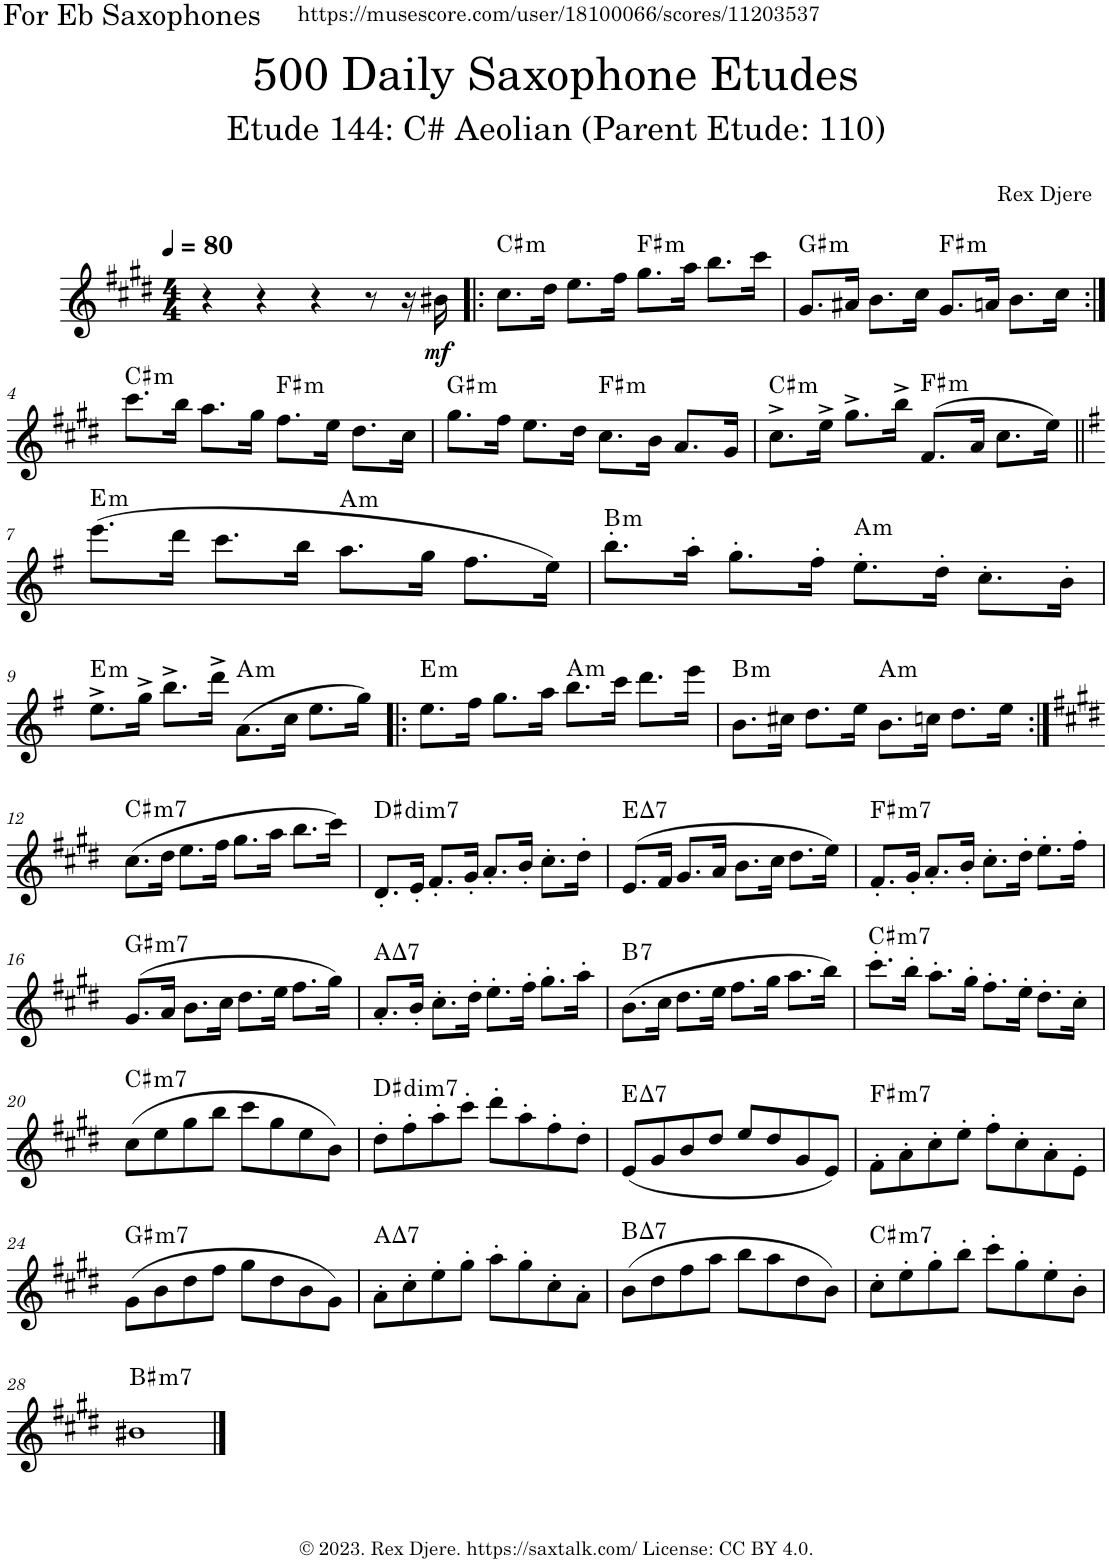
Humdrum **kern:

**kern	**dynam	**harte
*part1	*part1	*part1
*staff1	*staff1	*
*I"Alto Saxophone	*	*
*I'A. Sax.	*	*
*clefG2	*	*
*Trd5c9	*	*
*k[f#c#g#d#]	*	*
*M4/4	*	*
*MM80	*	*
=1	=1	=1
4r	.	.
4r	.	.
4r	.	.
8r	.	.
16r	.	.
!	!LO:DY:b	!
16b#X\	mf	.
=2!|:	=2!|:	=2!|:
!	!	!LO:H:kt=m
8.cc#\L	.	C#:min
16dd#\Jk	.	.
8.ee\L	.	.
16ff#\Jk	.	.
!	!	!LO:H:kt=m
8.gg#\L	.	F#:min
16aa\Jk	.	.
8.bb\L	.	.
16ccc#\Jk	.	.
=3	=3	=3
!	!	!LO:H:kt=m
8.g#/L	.	G#:min
16a#X/Jk	.	.
8.b\L	.	.
16cc#\Jk	.	.
!	!	!LO:H:kt=m
8.g#/L	.	F#:min
16an/Jk	.	.
8.b\L	.	.
16cc#\Jk	.	.
!!LO:LB:g=z
=4:|!	=4:|!	=4:|!
!	!	!LO:H:kt=m
8.ccc#\L	.	C#:min
16bb\Jk	.	.
8.aa\L	.	.
16gg#\Jk	.	.
!	!	!LO:H:kt=m
8.ff#\L	.	F#:min
16ee\Jk	.	.
8.dd#\L	.	.
16cc#\Jk	.	.
=5	=5	=5
!	!	!LO:H:kt=m
8.gg#\L	.	G#:min
16ff#\Jk	.	.
8.ee\L	.	.
16dd#\Jk	.	.
!	!	!LO:H:kt=m
8.cc#\L	.	F#:min
16b\Jk	.	.
8.a/L	.	.
16g#/Jk	.	.
=6	=6	=6
!	!	!LO:H:kt=m
8.cc#^\L	.	C#:min
16ee^\Jk	.	.
8.gg#^\L	.	.
16bb^\Jk	.	.
!	!	!LO:H:kt=m
(8.f#/L	.	F#:min
16a/Jk	.	.
8.cc#\L	.	.
16ee\Jk)	.	.
!!LO:LB:g=z
=7||	=7||	=7||
*k[f#]	*	*
!	!	!LO:H:kt=m
(8.eee\L	.	E:min
16ddd\Jk	.	.
8.ccc\L	.	.
16bb\Jk	.	.
!	!	!LO:H:kt=m
8.aa\L	.	A:min
16gg\Jk	.	.
8.ff#\L	.	.
16ee\Jk)	.	.
=8	=8	=8
!	!	!LO:H:kt=m
8.bb'\L	.	B:min
16aa'\Jk	.	.
8.gg'\L	.	.
16ff#'\Jk	.	.
!	!	!LO:H:kt=m
8.ee'\L	.	A:min
16dd'\Jk	.	.
8.cc'\L	.	.
16b'\Jk	.	.
!!LO:LB:g=z
=9	=9	=9
!	!	!LO:H:kt=m
8.ee^\L	.	E:min
16gg^\Jk	.	.
8.bb^\L	.	.
16ddd^\Jk	.	.
!	!	!LO:H:kt=m
(8.a\L	.	A:min
16cc\Jk	.	.
8.ee\L	.	.
16gg\Jk)	.	.
=10!|:	=10!|:	=10!|:
!	!	!LO:H:kt=m
8.ee\L	.	E:min
16ff#\Jk	.	.
8.gg\L	.	.
16aa\Jk	.	.
!	!	!LO:H:kt=m
8.bb\L	.	A:min
16ccc\Jk	.	.
8.ddd\L	.	.
16eee\Jk	.	.
=11	=11	=11
!	!	!LO:H:kt=m
8.b\L	.	B:min
16cc#X\Jk	.	.
8.dd\L	.	.
16ee\Jk	.	.
!	!	!LO:H:kt=m
8.b\L	.	A:min
16ccn\Jk	.	.
8.dd\L	.	.
16ee\Jk	.	.
!!LO:LB:g=z
=12:|!	=12:|!	=12:|!
*k[f#c#g#d#]	*	*
!	!	!LO:H:kt=m7
(8.cc#\L	.	C#:min7
16dd#\Jk	.	.
8.ee\L	.	.
16ff#\Jk	.	.
8.gg#\L	.	.
16aa\Jk	.	.
8.bb\L	.	.
16ccc#\Jk)	.	.
=13	=13	=13
!	!	!LO:H:kt=dim7
8.d#'/L	.	D#:dim7
16e'/Jk	.	.
8.f#'/L	.	.
16g#'/Jk	.	.
8.a'/L	.	.
16b'/Jk	.	.
8.cc#'\L	.	.
16dd#'\Jk	.	.
=14	=14	=14
!	!	!LO:H:kt=7
(8.e/L	.	E:maj7
16f#/Jk	.	.
8.g#/L	.	.
16a/Jk	.	.
8.b\L	.	.
16cc#\Jk	.	.
8.dd#\L	.	.
16ee\Jk)	.	.
=15	=15	=15
!	!	!LO:H:kt=m7
8.f#'/L	.	F#:min7
16g#'/Jk	.	.
8.a'/L	.	.
16b'/Jk	.	.
8.cc#'\L	.	.
16dd#'\Jk	.	.
8.ee'\L	.	.
16ff#'\Jk	.	.
!!LO:LB:g=z
=16	=16	=16
!	!	!LO:H:kt=m7
(8.g#/L	.	G#:min7
16a/Jk	.	.
8.b\L	.	.
16cc#\Jk	.	.
8.dd#\L	.	.
16ee\Jk	.	.
8.ff#\L	.	.
16gg#\Jk)	.	.
=17	=17	=17
!	!	!LO:H:kt=7
8.a'/L	.	A:maj7
16b'/Jk	.	.
8.cc#'\L	.	.
16dd#'\Jk	.	.
8.ee'\L	.	.
16ff#'\Jk	.	.
8.gg#'\L	.	.
16aa'\Jk	.	.
=18	=18	=18
!	!	!LO:H:kt=7
(8.b\L	.	B:7
16cc#\Jk	.	.
8.dd#\L	.	.
16ee\Jk	.	.
8.ff#\L	.	.
16gg#\Jk	.	.
8.aa\L	.	.
16bb\Jk)	.	.
=19	=19	=19
!	!	!LO:H:kt=m7
8.ccc#'\L	.	C#:min7
16bb'\Jk	.	.
8.aa'\L	.	.
16gg#'\Jk	.	.
8.ff#'\L	.	.
16ee'\Jk	.	.
8.dd#'\L	.	.
16cc#'\Jk	.	.
!!LO:LB:g=z
=20	=20	=20
!	!	!LO:H:kt=m7
(8cc#\L	.	C#:min7
8ee\	.	.
8gg#\	.	.
8bb\J	.	.
8ccc#\L	.	.
8gg#\	.	.
8ee\	.	.
8b\J)	.	.
=21	=21	=21
!	!	!LO:H:kt=dim7
8dd#'\L	.	D#:dim7
8ff#'\	.	.
8aa'\	.	.
8ccc#'\J	.	.
8ddd#'\L	.	.
8aa'\	.	.
8ff#'\	.	.
8dd#'\J	.	.
=22	=22	=22
!	!	!LO:H:kt=7
(8e/L	.	E:maj7
8g#/	.	.
8b/	.	.
8dd#/J	.	.
8ee/L	.	.
8dd#/	.	.
8g#/	.	.
8e/J)	.	.
=23	=23	=23
!	!	!LO:H:kt=m7
8f#'\L	.	F#:min7
8a'\	.	.
8cc#'\	.	.
8ee'\J	.	.
8ff#'\L	.	.
8cc#'\	.	.
8a'\	.	.
8e'\J	.	.
!!LO:LB:g=z
=24	=24	=24
!	!	!LO:H:kt=m7
(8g#\L	.	G#:min7
8b\	.	.
8dd#\	.	.
8ff#\J	.	.
8gg#\L	.	.
8dd#\	.	.
8b\	.	.
8g#\J)	.	.
=25	=25	=25
!	!	!LO:H:kt=7
8a'\L	.	A:maj7
8cc#'\	.	.
8ee'\	.	.
8gg#'\J	.	.
8aa'\L	.	.
8gg#'\	.	.
8cc#'\	.	.
8a'\J	.	.
=26	=26	=26
!	!	!LO:H:kt=7
(8b\L	.	B:maj7
8dd#\	.	.
8ff#\	.	.
8aa\J	.	.
8bb\L	.	.
8aa\	.	.
8dd#\	.	.
8b\J)	.	.
=27	=27	=27
!	!	!LO:H:kt=m7
8cc#'\L	.	C#:min7
8ee'\	.	.
8gg#'\	.	.
8bb'\J	.	.
8ccc#'\L	.	.
8gg#'\	.	.
8ee'\	.	.
8b'\J	.	.
!!LO:LB:g=z
=28	=28	=28
!	!	!LO:H:kt=m7
1b#X	.	B#:min7
==	==	==
*-	*-	*-
